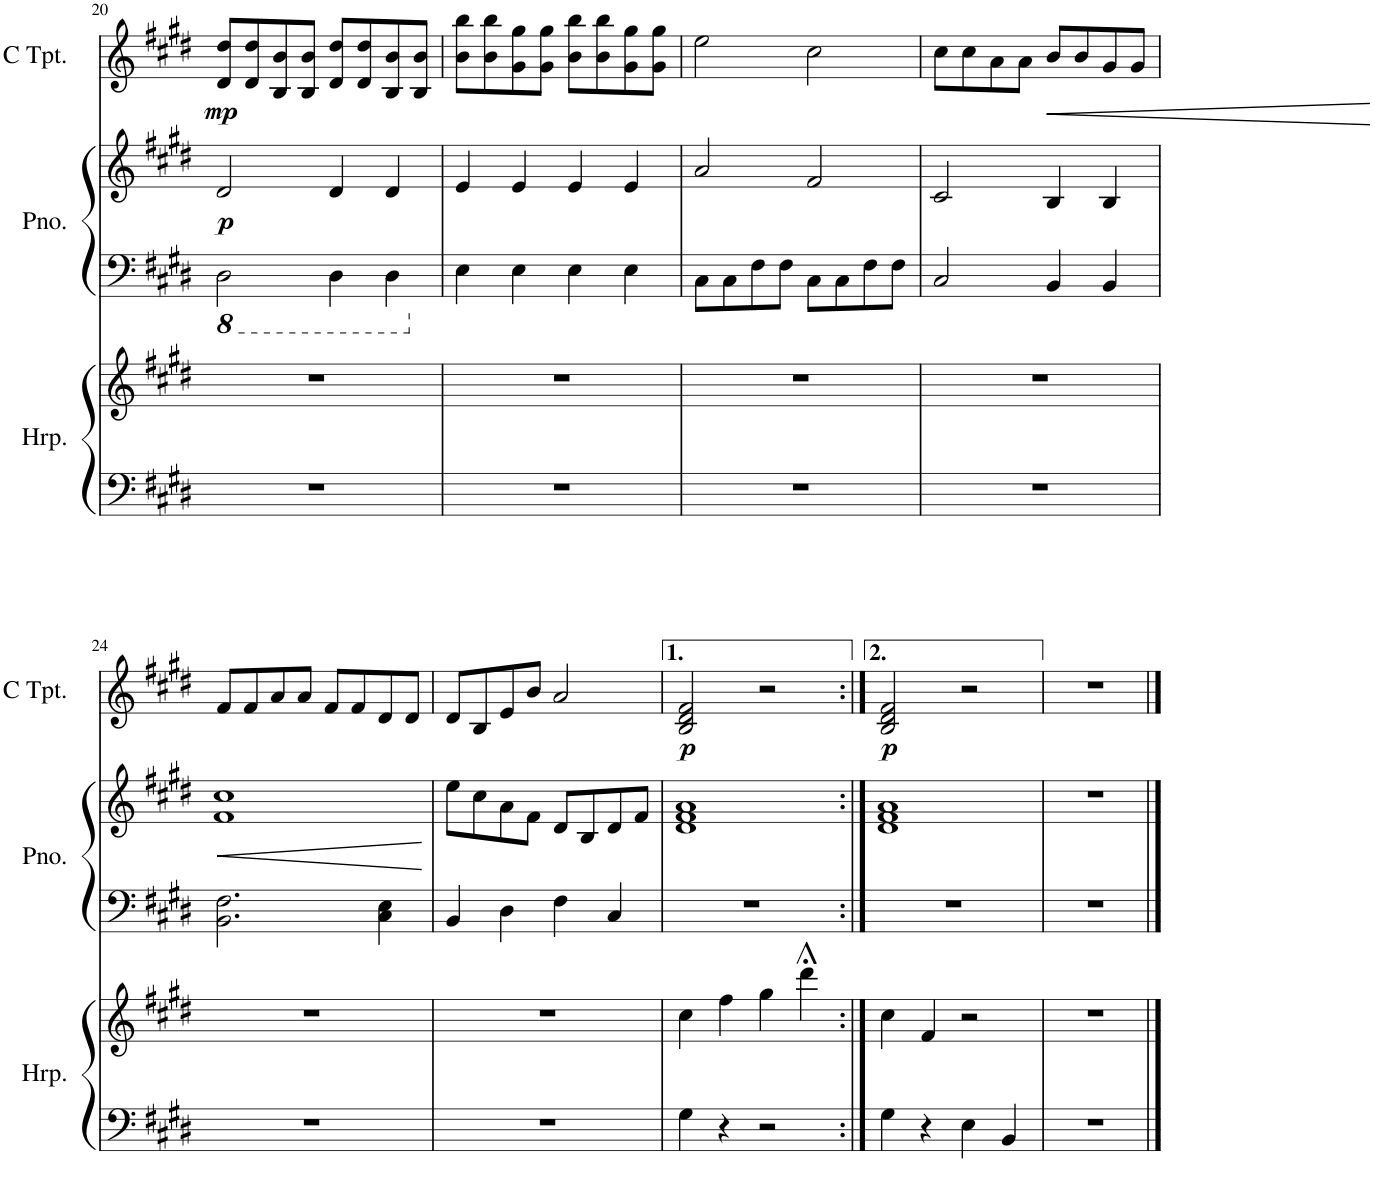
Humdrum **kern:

**kern	**kern	**kern	**kern	**dynam	**kern	**dynam
*part3	*part3	*part2	*part2	*part2	*part1	*part1
*staff5	*staff4	*staff3	*staff2	*staff2/3	*staff1	*staff1
*I"Harp	*	*I"Piano	*	*	*I"C Trumpet	*
*I'Hrp.	*	*I'Pno.	*	*	*I'C Tpt.	*
!!LO:PB:g=z
*clefF4	*clefG2	*clefF4	*clefG2	*	*clefG2	*
*k[f#c#g#d#]	*k[f#c#g#d#]	*k[f#c#g#d#]	*k[f#c#g#d#]	*	*k[f#c#g#d#]	*
*M4/4	*M4/4	*M4/4	*M4/4	*	*M4/4	*
*	*	*8ba	*	*	*	*
=20	=20	=20	=20	=20	=20	=20
!	!	!	!	!LO:DY:b	!	!LO:DY:b
1r	1r	2DD#\	2d#/	p	8d#/ 8dd#/L	mp
.	.	.	.	.	8d#/ 8dd#/	.
.	.	.	.	.	8B/ 8b/	.
.	.	.	.	.	8B/ 8b/J	.
.	.	4DD#\	4d#/	.	8d#/ 8dd#/L	.
.	.	.	.	.	8d#/ 8dd#/	.
.	.	4DD#\	4d#/	.	8B/ 8b/	.
.	.	.	.	.	8B/ 8b/J	.
=21	=21	=21	=21	=21	=21	=21
*	*	*X8ba	*	*	*	*
1r	1r	4E\	4e/	.	8b\ 8bb\L	.
.	.	.	.	.	8b\ 8bb\	.
.	.	4E\	4e/	.	8g#\ 8gg#\	.
.	.	.	.	.	8g#\ 8gg#\J	.
.	.	4E\	4e/	.	8b\ 8bb\L	.
.	.	.	.	.	8b\ 8bb\	.
.	.	4E\	4e/	.	8g#\ 8gg#\	.
.	.	.	.	.	8g#\ 8gg#\J	.
=22	=22	=22	=22	=22	=22	=22
1r	1r	8C#\L	2a/	.	2ee\	.
.	.	8C#\	.	.	.	.
.	.	8F#\	.	.	.	.
.	.	8F#\J	.	.	.	.
.	.	8C#\L	2f#/	.	2cc#\	.
.	.	8C#\	.	.	.	.
.	.	8F#\	.	.	.	.
.	.	8F#\J	.	.	.	.
=23	=23	=23	=23	=23	=23	=23
1r	1r	2C#/	2c#/	.	8cc#\L	.
.	.	.	.	.	8cc#\	.
.	.	.	.	.	8a\	.
.	.	.	.	.	8a\J	.
!	!	!	!	!	!	!LO:HP:b
.	.	4BB/	4B/	.	8b/L	<
.	.	.	.	.	8b/	.
.	.	4BB/	4B/	.	8g#/	.
.	.	.	.	.	8g#/J	.
.	.	.	.	.	.	[
!!LO:LB:g=z
=24	=24	=24	=24	=24	=24	=24
!	!	!	!	!LO:HP:b	!	!
1r	1r	2.BB\ 2.F#\	1f# 1cc#	<	8f#/L	.
.	.	.	.	.	8f#/	.
.	.	.	.	.	8a/	.
.	.	.	.	.	8a/J	.
.	.	.	.	.	8f#/L	.
.	.	.	.	.	8f#/	.
.	.	4C#\ 4E\	.	.	8d#/	.
.	.	.	.	.	8d#/J	.
.	.	.	.	[	.	.
=25	=25	=25	=25	=25	=25	=25
1r	1r	4BB/	8ee\L	.	8d#/L	.
.	.	.	8cc#\	.	8B/	.
.	.	4D#\	8a\	.	8e/	.
.	.	.	8f#\J	.	8b/J	.
.	.	4F#\	8d#/L	.	2a/	.
.	.	.	8B/	.	.	.
.	.	4C#/	8d#/	.	.	.
.	.	.	8f#/J	.	.	.
=26	=26	=26	=26	=26	=26	=26
!	!	!	!	!	!	!LO:DY:b
4G#\	4cc#\	1r	1d# 1f# 1a	.	2B/ 2d#/ 2f#/	p
4r	4ff#\	.	.	.	.	.
2r	4gg#\	.	.	.	2r	.
.	4ddd#;<\	.	.	.	.	.
=27:|!	=27:|!	=27:|!	=27:|!	=27:|!	=27:|!	=27:|!
!	!	!	!	!	!	!LO:DY:b
4G#\	4cc#\	1r	1d# 1f# 1a	.	2B/ 2d#/ 2f#/	p
4r	4f#/	.	.	.	.	.
4E\	2r	.	.	.	2r	.
4BB/	.	.	.	.	.	.
=28	=28	=28	=28	=28	=28	=28
1r	1r	1r	1r	.	1r	.
==	==	==	==	==	==	==
*-	*-	*-	*-	*-	*-	*-
